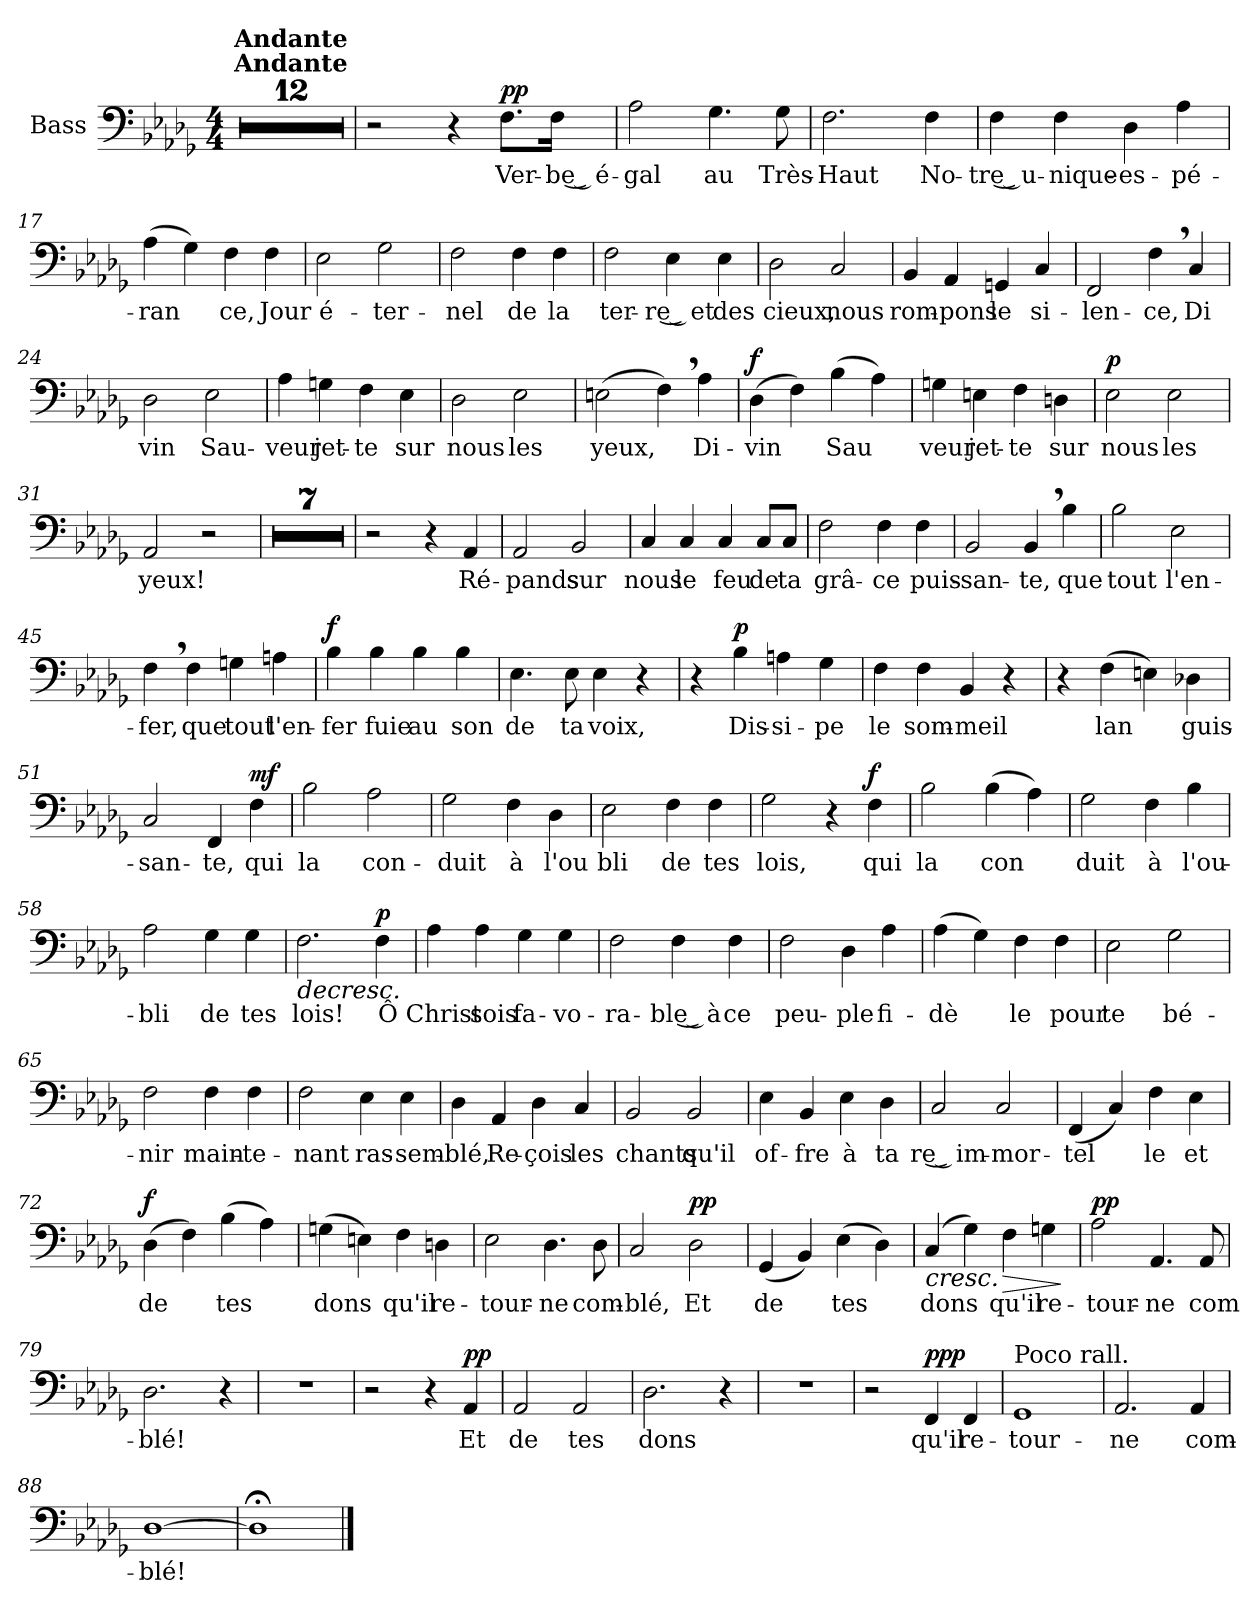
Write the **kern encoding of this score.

**kern	**text	**dynam
*part1	*part1	*part1
*staff1	*staff1	*staff1
*I"Bass	*	*
*I'B.	*	*
*clefF4	*	*
*k[b-e-a-d-g-]	*	*
*M4/4	*	*
=1	=1	=1
!LO:TX:a:B:t=Andante	!	!
!LO:TX:a:B:t=Andante	!	!
1r	.	.
=2	=2	=2
1r	.	.
=3	=3	=3
1r	.	.
=4	=4	=4
1r	.	.
=5	=5	=5
1r	.	.
=6	=6	=6
1r	.	.
=7	=7	=7
1r	.	.
=8	=8	=8
1r	.	.
=9	=9	=9
1r	.	.
=10	=10	=10
1r	.	.
=11	=11	=11
1r	.	.
=12	=12	=12
1r	.	.
=13	=13	=13
2r	.	.
4r	.	.
!	!LO:LY:b	!LO:DY:b
8.F\L	Ver-	pp
!	!LO:LY:b	!
16F\Jk	-be͜ é-	.
=14	=14	=14
!	!LO:LY:b	!
2A-\	-gal	.
!	!LO:LY:b	!
4.G-\	au	.
!	!LO:LY:b	!
8G-\	Très-	.
=15	=15	=15
!	!LO:LY:b	!
2.F\	-Haut	.
!	!LO:LY:b	!
4F\	No-	.
=16	=16	=16
!	!LO:LY:b	!
4F\	-tre͜ u-	.
!	!LO:LY:b	!
4F\	-nique-	.
!	!LO:LY:b	!
4D-\	-es-	.
!	!LO:LY:b	!
4A-\	-pé-	.
=17	=17	=17
!	!LO:LY:b	!
(4A-\	-ran	.
4G-\)	.	.
!	!LO:LY:b	!
4F\	ce,	.
!	!LO:LY:b	!
4F\	Jour	.
=18	=18	=18
!	!LO:LY:b	!
2E-\	é-	.
!	!LO:LY:b	!
2G-\	-ter-	.
!!LO:LB:g=z
=19	=19	=19
!	!LO:LY:b	!
2F\	-nel	.
!	!LO:LY:b	!
4F\	de	.
!	!LO:LY:b	!
4F\	la	.
=20	=20	=20
!	!LO:LY:b	!
2F\	ter-	.
!	!LO:LY:b	!
4E-\	-re͜ et	.
!	!LO:LY:b	!
4E-\	des	.
=21	=21	=21
!	!LO:LY:b	!
2D-\	cieux,	.
!	!LO:LY:b	!
2C/	nous	.
=22	=22	=22
!	!LO:LY:b	!
4BB-/	rom-	.
!	!LO:LY:b	!
4AA-/	-pons	.
!	!LO:LY:b	!
4GGn/	le	.
!	!LO:LY:b	!
4C/	si-	.
=23	=23	=23
!	!LO:LY:b	!
2FF/	-len-	.
!	!LO:LY:b	!
4F,\	-ce,	.
!	!LO:LY:b	!
4C/	Di	.
=24	=24	=24
!	!LO:LY:b	!
2D-\	vin	.
!	!LO:LY:b	!
2E-\	Sau-	.
=25	=25	=25
!	!LO:LY:b	!LO:DY:b
4A-\	-veur	other-dynamics
!	!LO:LY:b	!
4Gn\	jet-	.
!	!LO:LY:b	!
4F\	-te	.
!	!LO:LY:b	!
4E-\	sur	.
=26	=26	=26
!	!LO:LY:b	!
2D-\	nous	.
!	!LO:LY:b	!
2E-\	les	.
=27	=27	=27
!	!LO:LY:b	!
(2En\	yeux,	.
4F,\)	.	.
!	!LO:LY:b	!
4A-\	Di-	.
=28	=28	=28
!	!LO:LY:b	!LO:DY:b
(4D-\	-vin	f
4F\)	.	.
!	!LO:LY:b	!
(4B-\	Sau	.
4A-\)	.	.
=29	=29	=29
!	!LO:LY:b	!LO:DY:b
4Gn\	veur	other-dynamics
!	!LO:LY:b	!
4En\	jet-	.
!	!LO:LY:b	!
4F\	-te	.
!	!LO:LY:b	!
4Dn\	sur	.
=30	=30	=30
!	!LO:LY:b	!LO:DY:b
2E-\	nous	p
!	!LO:LY:b	!
2E-\	les	.
=31	=31	=31
!	!LO:LY:b	!
2AA-/	yeux!	.
2r	.	.
!!LO:LB:g=z
=32	=32	=32
1r	.	.
=33	=33	=33
1r	.	.
=34	=34	=34
1r	.	.
=35	=35	=35
1r	.	.
=36	=36	=36
1r	.	.
=37	=37	=37
1r	.	.
=38	=38	=38
1r	.	.
=39	=39	=39
2r	.	.
4r	.	.
!	!LO:LY:b	!LO:DY:b
4AA-/	Ré-	other-dynamics
=40	=40	=40
!	!LO:LY:b	!
2AA-/	-pands	.
!	!LO:LY:b	!
2BB-/	sur	.
=41	=41	=41
!	!LO:LY:b	!
4C/	nous	.
!	!LO:LY:b	!
4C/	le	.
!	!LO:LY:b	!
4C/	feu	.
!	!LO:LY:b	!
8C/L	de	.
!	!LO:LY:b	!
8C/J	ta	.
=42	=42	=42
!	!LO:LY:b	!
2F\	grâ-	.
!	!LO:LY:b	!
4F\	-ce	.
!	!LO:LY:b	!
4F\	puis-	.
=43	=43	=43
!	!LO:LY:b	!
2BB-/	-san-	.
!	!LO:LY:b	!
4BB-,/	-te,	.
!	!LO:LY:b	!
4B-\	que	.
=44	=44	=44
!	!LO:LY:b	!LO:DY:b
2B-\	tout	other-dynamics
!	!LO:LY:b	!
2E-\	l'en-	.
=45	=45	=45
!	!LO:LY:b	!
4F,\	-fer,	.
!	!LO:LY:b	!
4F\	que	.
!	!LO:LY:b	!
4Gn\	tout	.
!	!LO:LY:b	!
4An\	l'en-	.
=46	=46	=46
!	!LO:LY:b	!LO:DY:b
4B-\	-fer	f
!	!LO:LY:b	!
4B-\	fuie	.
!	!LO:LY:b	!
4B-\	au	.
!	!LO:LY:b	!
4B-\	son	.
=47	=47	=47
!	!LO:LY:b	!
4.E-\	de	.
!	!LO:LY:b	!
8E-\	ta	.
!	!LO:LY:b	!
4E-\	voix,	.
4r	.	.
!!LO:LB:g=z
=48	=48	=48
4r	.	.
!	!LO:LY:b	!LO:DY:b
4B-\	Dis-	p
!	!LO:LY:b	!
4An\	-si-	.
!	!LO:LY:b	!
4G-\	-pe	.
=49	=49	=49
!	!LO:LY:b	!
4F\	le	.
!	!LO:LY:b	!
4F\	-som-	.
!	!LO:LY:b	!
4BB-/	-meil	.
4r	.	.
=50	=50	=50
4r	.	.
!	!LO:LY:b	!
(4F\	lan	.
4En\)	.	.
!	!LO:LY:b	!
4D-X\	guis-	.
=51	=51	=51
!	!LO:LY:b	!
2C/	san-	.
!	!LO:LY:b	!
4FF/	-te,	.
!	!LO:LY:b	!LO:DY:b
4F\	qui	mf
=52	=52	=52
!	!LO:LY:b	!
2B-\	la	.
!	!LO:LY:b	!
2A-\	con-	.
=53	=53	=53
!	!LO:LY:b	!
2G-\	-duit	.
!	!LO:LY:b	!
4F\	à	.
!	!LO:LY:b	!
4D-\	l'ou	.
=54	=54	=54
!	!LO:LY:b	!
2E-\	bli	.
!	!LO:LY:b	!
4F\	de	.
!	!LO:LY:b	!
4F\	tes	.
=55	=55	=55
!	!LO:LY:b	!
2G-\	lois,	.
4r	.	.
!	!LO:LY:b	!LO:DY:b
4F\	qui	f
=56	=56	=56
!	!LO:LY:b	!
2B-\	la	.
!	!LO:LY:b	!
(4B-\	con	.
4A-\)	.	.
=57	=57	=57
!	!LO:LY:b	!
2G-\	duit	.
!	!LO:LY:b	!
4F\	à	.
!	!LO:LY:b	!
4B-\	l'ou-	.
=58	=58	=58
!	!LO:LY:b	!
2A-\	-bli	.
!	!LO:LY:b	!
4G-\	de	.
!	!LO:LY:b	!
4G-\	tes	.
=59	=59	=59
!	!LO:LY:b	!LO:HP:b
2.F\	lois!	>
!	!LO:LY:b	!LO:DY:b
4F\	Ô	p
.	.	]
=60	=60	=60
!	!LO:LY:b	!
4A-\	Christ	.
!	!LO:LY:b	!
4A-\	sois	.
!	!LO:LY:b	!
4G-\	fa-	.
!	!LO:LY:b	!
4G-\	-vo-	.
!!LO:LB:g=z
=61	=61	=61
!	!LO:LY:b	!
2F\	-ra-	.
!	!LO:LY:b	!
4F\	-ble͜ à	.
!	!LO:LY:b	!
4F\	ce	.
=62	=62	=62
!	!LO:LY:b	!
2F\	peu-	.
!	!LO:LY:b	!
4D-\	-ple	.
!	!LO:LY:b	!
4A-\	fi-	.
=63	=63	=63
!	!LO:LY:b	!
(4A-\	-dè	.
4G-\)	.	.
!	!LO:LY:b	!
4F\	le	.
!	!LO:LY:b	!
4F\	pour	.
=64	=64	=64
!	!LO:LY:b	!
2E-\	te	.
!	!LO:LY:b	!
2G-\	bé-	.
=65	=65	=65
!	!LO:LY:b	!
2F\	-nir	.
!	!LO:LY:b	!
4F\	main-	.
!	!LO:LY:b	!
4F\	-te-	.
=66	=66	=66
!	!LO:LY:b	!
2F\	-nant	.
!	!LO:LY:b	!
4E-\	ras-	.
!	!LO:LY:b	!
4E-\	-sem-	.
=67	=67	=67
!	!LO:LY:b	!
4D-\	-blé,	.
!	!LO:LY:b	!
4AA-/	Re-	.
!	!LO:LY:b	!
4D-\	-çois	.
!	!LO:LY:b	!
4C/	les	.
=68	=68	=68
!	!LO:LY:b	!
2BB-/	chants	.
!	!LO:LY:b	!
2BB-/	qu'il	.
=69	=69	=69
!	!LO:LY:b	!
4E-\	of-	.
!	!LO:LY:b	!
4BB-/	-fre	.
!	!LO:LY:b	!
4E-\	à	.
!	!LO:LY:b	!
4D-\	ta	.
=70	=70	=70
!	!LO:LY:b	!LO:DY:b
2C/	re͜ im-	other-dynamics
!	!LO:LY:b	!
2C/	-mor-	.
=71	=71	=71
!	!LO:LY:b	!
(4FF/	-tel	.
4C/)	.	.
!	!LO:LY:b	!
4F\	le	.
!	!LO:LY:b	!
4E-\	et	.
=72	=72	=72
!	!LO:LY:b	!LO:DY:b
(4D-\	de	f
4F\)	.	.
!	!LO:LY:b	!
(4B-\	tes	.
4A-\)	.	.
!!LO:LB:g=z
=73	=73	=73
!	!LO:LY:b	!
(4Gn\	dons	.
4En\)	.	.
!	!LO:LY:b	!
4F\	qu'il	.
!	!LO:LY:b	!
4Dn\	re-	.
=74	=74	=74
!	!LO:LY:b	!
2E-\	-tour-	.
!	!LO:LY:b	!
4.D-\	-ne	.
!	!LO:LY:b	!
8D-\	com-	.
=75	=75	=75
!	!LO:LY:b	!
2C/	-blé,	.
!	!LO:LY:b	!LO:DY:b
2D-\	Et	pp
=76	=76	=76
!	!LO:LY:b	!
(4GG-/	de	.
4BB-/)	.	.
!	!LO:LY:b	!
(4E-\	tes	.
4D-\)	.	.
=77	=77	=77
!	!LO:LY:b	!LO:HP:b
(4C/	dons	<
4G-\)	.	.
!	!LO:LY:b	!LO:HP:b
4F\	qu'il	>
!	!LO:LY:b	!
4Gn\	re-	.
.	.	[ ]
=78	=78	=78
!	!LO:LY:b	!LO:DY:b
2A-\	-tour-	pp
!	!LO:LY:b	!
4.AA-/	-ne	.
!	!LO:LY:b	!
8AA-/	com-	.
=79	=79	=79
!	!LO:LY:b	!
2.D-\	-blé!	.
4r	.	.
=80	=80	=80
1r	.	.
=81	=81	=81
2r	.	.
4r	.	.
!	!LO:LY:b	!LO:DY:b
4AA-/	Et	pp
=82	=82	=82
!	!LO:LY:b	!
2AA-/	de	.
!	!LO:LY:b	!
2AA-/	tes	.
=83	=83	=83
!	!LO:LY:b	!
2.D-\	dons	.
4r	.	.
=84	=84	=84
1r	.	.
=85	=85	=85
2r	.	.
!	!LO:LY:b	!LO:DY:b
4FF/	qu'il	ppp
!	!LO:LY:b	!
4FF/	re-	.
=86	=86	=86
!LO:TX:a:t=Poco rall.	!	!
!	!LO:LY:b	!
1GG-	-tour-	.
=87	=87	=87
!	!LO:LY:b	!
2.AA-/	-ne	.
!	!LO:LY:b	!
4AA-/	com-	.
=88	=88	=88
!	!LO:LY:b	!
[1D-	-blé!	.
!!LO:LB:g=z
=89	=89	=89
1D-;<]	.	.
==	==	==
*-	*-	*-
